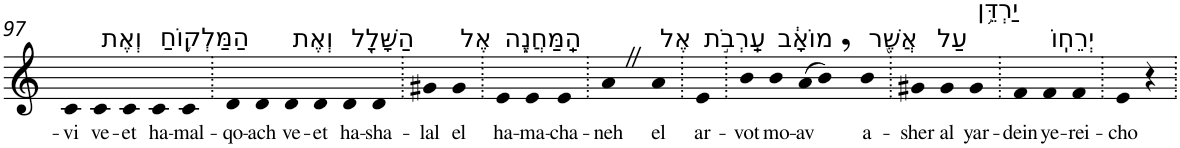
**kern	**text
*part1	*part1
*staff1	*staff1
*I"Piano	*
*I'Pno	*
!!LO:PB:g=z
*clefG2	*
*k[]	*
=97	=97
!	!LO:LY:b
4c	-vi
!LO:TX:a:t=וְאֶת	!
!	!LO:LY:b
4c	ve-
!	!LO:LY:b
4c	-et
!LO:TX:a:t=הַמַּלְק֛וֹחַ	!
!	!LO:LY:b
4c	ha-
!	!LO:LY:b
4c	-mal-
=98.	=98.
!	!LO:LY:b
4d	-qo-
!	!LO:LY:b
4d	-ach
!LO:TX:a:t=וְאֶת	!
!	!LO:LY:b
4d	ve-
!	!LO:LY:b
4d	-et
!LO:TX:a:t=הַשָּׁלָ֖ל	!
!	!LO:LY:b
4d	ha-
!	!LO:LY:b
4d	-sha-
=99.	=99.
!	!LO:LY:b
4g#X	-lal
!LO:TX:a:t=אֶל	!
!	!LO:LY:b
4g#	el
=100.	=100.
!LO:TX:a:t=הַֽמַּחֲנֶ֑ה	!
!	!LO:LY:b
4e	ha-
!	!LO:LY:b
4e	-ma-
!	!LO:LY:b
4e	-cha-
=101.	=101.
!	!LO:LY:b
4aZ	-neh
!LO:TX:a:t=אֶל	!
!	!LO:LY:b
4a	el
=102.	=102.
!LO:TX:a:t=עַֽרְבֹ֣ת	!
!	!LO:LY:b
4e	ar-
=103.	=103.
!	!LO:LY:b
4b	-vot
!LO:TX:a:t=מוֹאָ֔ב	!
!	!LO:LY:b
4b	mo-
!	!LO:LY:b
(>8a	-av
8b,)	.
!LO:TX:a:t=אֲשֶׁ֖ר	!
!	!LO:LY:b
4b	a-
=104.	=104.
!	!LO:LY:b
4g#X	-sher
!LO:TX:a:t=עַל	!
!	!LO:LY:b
4g#	al
!LO:TX:a:t=יַרְדֵּ֥ן	!
!	!LO:LY:b
4g#	yar-
=105.	=105.
!	!LO:LY:b
4f	-dein
!LO:TX:a:t=יְרֵחֽוֹ	!
!	!LO:LY:b
4f	ye-
!	!LO:LY:b
4f	-rei-
=106.	=106.
!	!LO:LY:b
4e	-cho
4r	.
=.	=.
*-	*-
